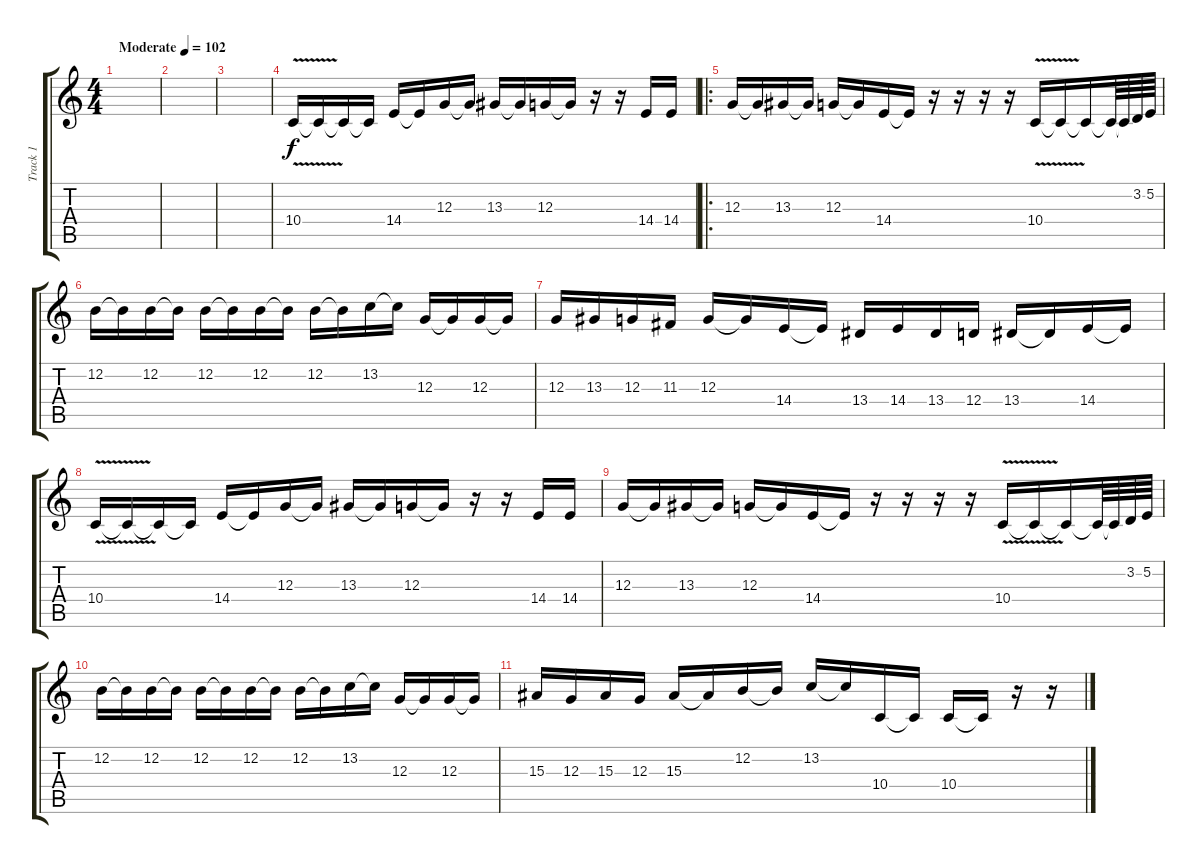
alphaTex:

\track ("Track 1" "Track 1") {instrument vibraphone}
\staff {score tabs}
\tuning (E4 B3 G3 D3 A2 E2) {hide}
\ts (4 4)
\tempo (102 "Moderate")
\clef g2
\ks c
|
|
|
10.4{v}.16 10.4{t}.16 10.4{t}.16 10.4{t}.16 14.4.16 14.4{t}.16 12.3.16 12.3{t}.16 13.3.16 13.3{t}.16 12.3.16 12.3{t}.16 r.16 r.16 14.4.16 14.4.16 |
\ro
12.3.16 12.3{t}.16 13.3.16 13.3{t}.16 12.3.16 12.3{t}.16 14.4.16 14.4{t}.16 r.16 r.16 r.16 r.16 10.4{v}.16 10.4{t}.16 10.4{t}.16 10.4{t}.64 10.4{t}.64 3.2.64 5.2.64 |
12.2.16 12.2{t}.16 12.2.16 12.2{t}.16 12.2.16 12.2{t}.16 12.2.16 12.2{t}.16 12.2.16 12.2{t}.16 13.2.16 13.2{t}.16 12.3.16 12.3{t}.16 12.3.16 12.3{t}.16 |
12.3.16 13.3.16 12.3.16 11.3.16 12.3.16 12.3{t}.16 14.4.16 14.4{t}.16 13.4.16 14.4.16 13.4.16 12.4.16 13.4.16 13.4{t}.16 14.4.16 14.4{t}.16 |
10.4{v}.16 10.4{t}.16 10.4{t}.16 10.4{t}.16 14.4.16 14.4{t}.16 12.3.16 12.3{t}.16 13.3.16 13.3{t}.16 12.3.16 12.3{t}.16 r.16 r.16 14.4.16 14.4.16 |
12.3.16 12.3{t}.16 13.3.16 13.3{t}.16 12.3.16 12.3{t}.16 14.4.16 14.4{t}.16 r.16 r.16 r.16 r.16 10.4{v}.16 10.4{t}.16 10.4{t}.16 10.4{t}.64 10.4{t}.64 3.2.64 5.2.64 |
12.2.16 12.2{t}.16 12.2.16 12.2{t}.16 12.2.16 12.2{t}.16 12.2.16 12.2{t}.16 12.2.16 12.2{t}.16 13.2.16 13.2{t}.16 12.3.16 12.3{t}.16 12.3.16 12.3{t}.16 |
15.3.16 12.3.16 15.3.16 12.3.16 15.3.16 15.3{t}.16 12.2.16 12.2{t}.16 13.2.16 13.2{t}.16 10.4.16 10.4{t}.16 10.4.16 10.4{t}.16 r.16 r.16
